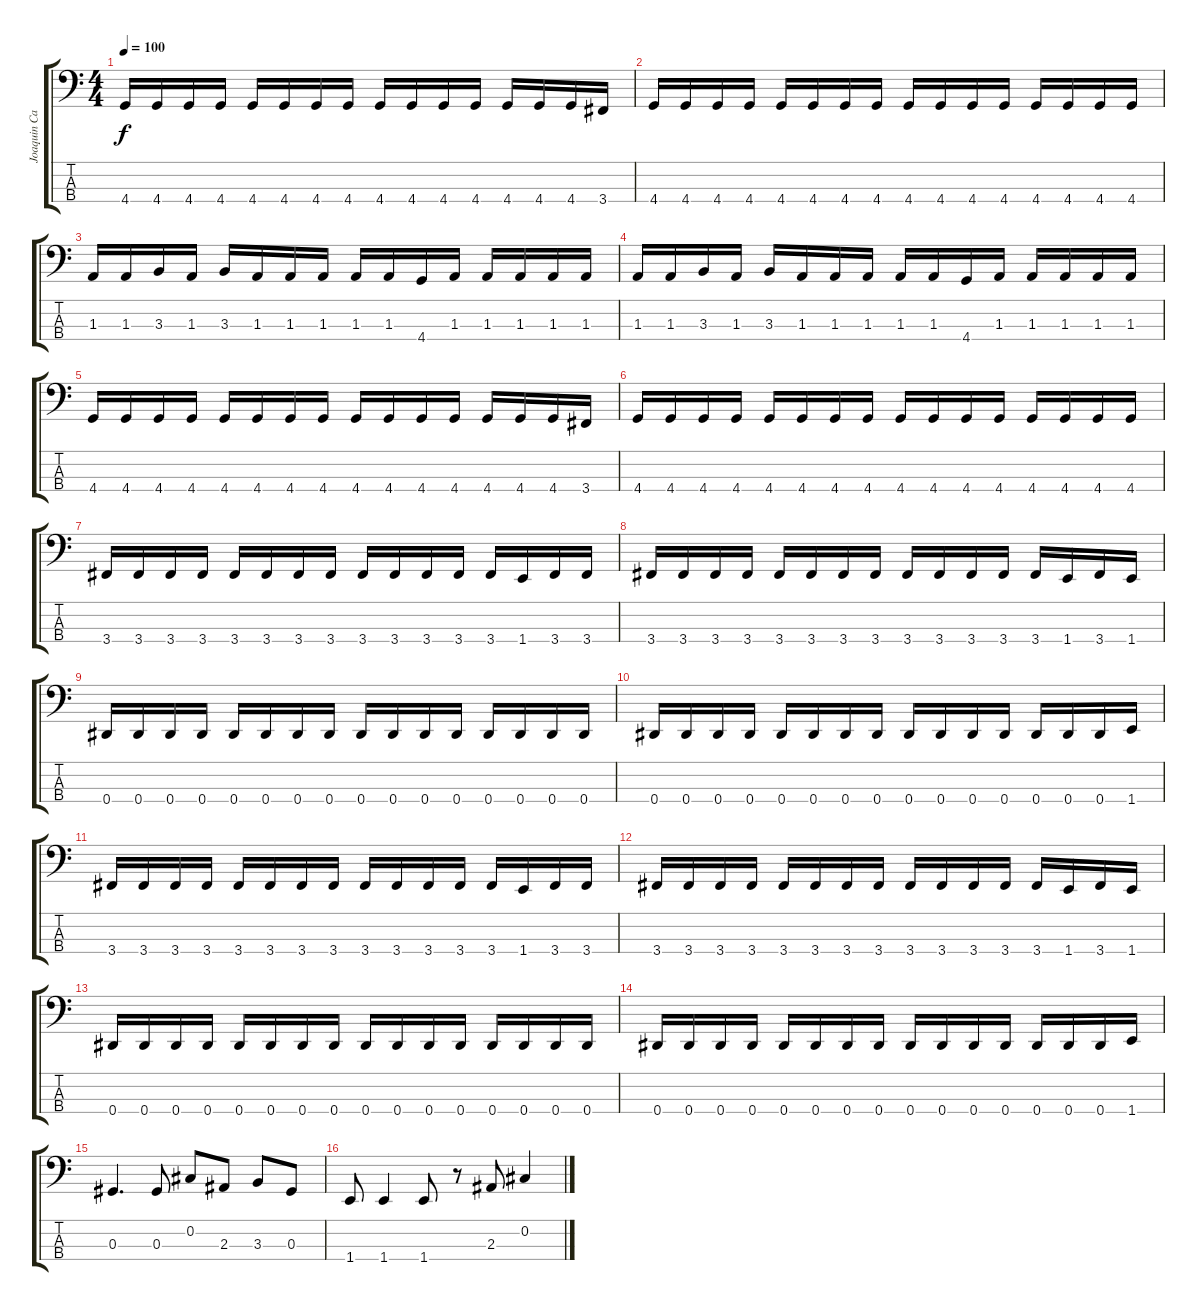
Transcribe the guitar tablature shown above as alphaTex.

\track ("Joaquin Cardiel" "Joaquin Ca") {instrument electricbassfinger}
\staff {score tabs}
\tuning (Gb2 Db2 Ab1 Eb1) {hide}
\ts (4 4)
\tempo 100
\clef f4
\ks c
4.4.16{dy f} 4.4.16 4.4.16 4.4.16 4.4.16 4.4.16 4.4.16 4.4.16 4.4.16 4.4.16 4.4.16 4.4.16 4.4.16 4.4.16 4.4.16 3.4.16 |
4.4.16 4.4.16 4.4.16 4.4.16 4.4.16 4.4.16 4.4.16 4.4.16 4.4.16 4.4.16 4.4.16 4.4.16 4.4.16 4.4.16 4.4.16 4.4.16 |
1.3.16 1.3.16 3.3.16 1.3.16 3.3.16 1.3.16 1.3.16 1.3.16 1.3.16 1.3.16 4.4.16 1.3.16 1.3.16 1.3.16 1.3.16 1.3.16 |
1.3.16 1.3.16 3.3.16 1.3.16 3.3.16 1.3.16 1.3.16 1.3.16 1.3.16 1.3.16 4.4.16 1.3.16 1.3.16 1.3.16 1.3.16 1.3.16 |
4.4.16 4.4.16 4.4.16 4.4.16 4.4.16 4.4.16 4.4.16 4.4.16 4.4.16 4.4.16 4.4.16 4.4.16 4.4.16 4.4.16 4.4.16 3.4.16 |
4.4.16 4.4.16 4.4.16 4.4.16 4.4.16 4.4.16 4.4.16 4.4.16 4.4.16 4.4.16 4.4.16 4.4.16 4.4.16 4.4.16 4.4.16 4.4.16 |
3.4.16 3.4.16 3.4.16 3.4.16 3.4.16 3.4.16 3.4.16 3.4.16 3.4.16 3.4.16 3.4.16 3.4.16 3.4.16 1.4.16 3.4.16 3.4.16 |
3.4.16 3.4.16 3.4.16 3.4.16 3.4.16 3.4.16 3.4.16 3.4.16 3.4.16 3.4.16 3.4.16 3.4.16 3.4.16 1.4.16 3.4.16 1.4.16 |
0.4.16 0.4.16 0.4.16 0.4.16 0.4.16 0.4.16 0.4.16 0.4.16 0.4.16 0.4.16 0.4.16 0.4.16 0.4.16 0.4.16 0.4.16 0.4.16 |
0.4.16 0.4.16 0.4.16 0.4.16 0.4.16 0.4.16 0.4.16 0.4.16 0.4.16 0.4.16 0.4.16 0.4.16 0.4.16 0.4.16 0.4.16 1.4.16 |
3.4.16 3.4.16 3.4.16 3.4.16 3.4.16 3.4.16 3.4.16 3.4.16 3.4.16 3.4.16 3.4.16 3.4.16 3.4.16 1.4.16 3.4.16 3.4.16 |
3.4.16 3.4.16 3.4.16 3.4.16 3.4.16 3.4.16 3.4.16 3.4.16 3.4.16 3.4.16 3.4.16 3.4.16 3.4.16 1.4.16 3.4.16 1.4.16 |
0.4.16 0.4.16 0.4.16 0.4.16 0.4.16 0.4.16 0.4.16 0.4.16 0.4.16 0.4.16 0.4.16 0.4.16 0.4.16 0.4.16 0.4.16 0.4.16 |
0.4.16 0.4.16 0.4.16 0.4.16 0.4.16 0.4.16 0.4.16 0.4.16 0.4.16 0.4.16 0.4.16 0.4.16 0.4.16 0.4.16 0.4.16 1.4.16 |
0.3.4{d} 0.3.8 0.2.8 2.3.8 3.3.8 0.3.8 |
1.4.8 1.4.4 1.4.8 r.8 2.3.8 0.2.4
